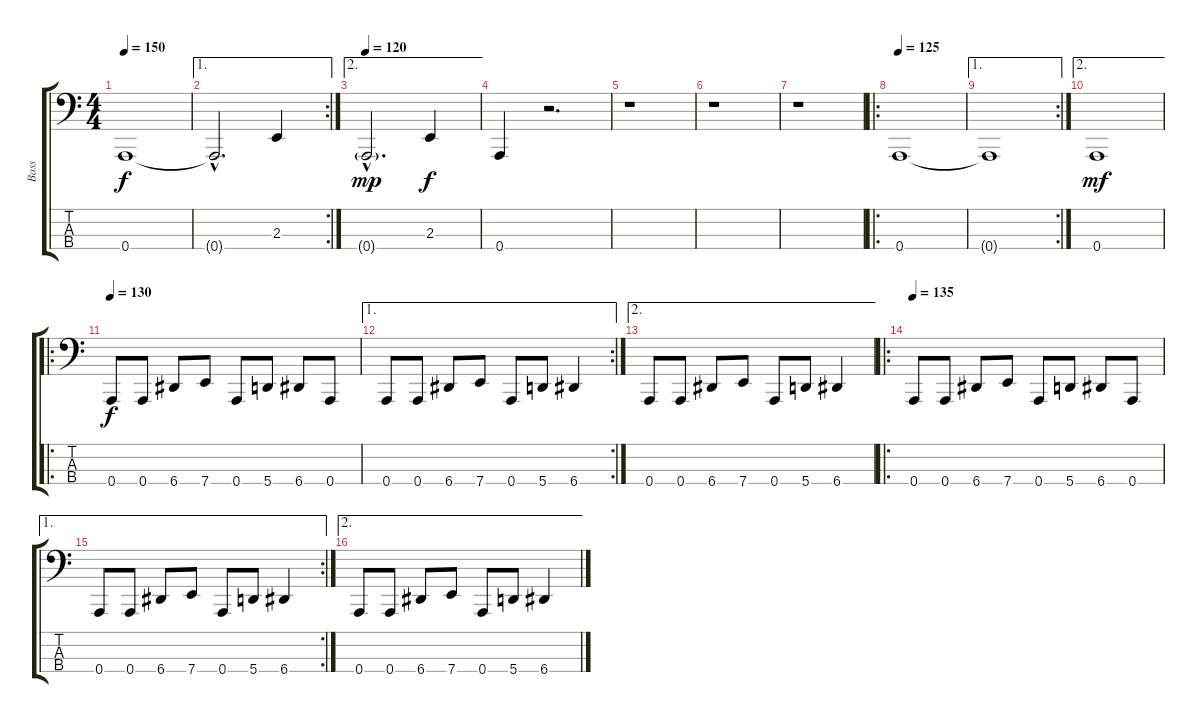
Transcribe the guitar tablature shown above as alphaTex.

\track ("Bass" "Bass") {instrument electricbasspick}
\staff {score tabs}
\tuning (C2 G1 D1 A0) {hide}
\ts (4 4)
\tempo 150
\clef f4
\ks c
0.4.1{dy f} |
\ae 1
\rc 2
0.4{hac t}.2{d} 2.3.4 |
\ae 2
\tempo 120
0.4{g hac}.2{d dy mp} 2.3.4{dy f} |
0.4.4 r.2{d} |
r.1 |
r.1 |
r.1 |
\ro
\tempo 125
0.4.1 |
\ae 1
\rc 2
0.4{t}.1 |
\ae 2
0.4.1{dy mf} |
\ro
\tempo 130
0.4.8{dy f} 0.4.8 6.4.8 7.4.8 0.4.8 5.4.8 6.4.8 0.4.8 |
\ae 1
\rc 2
0.4.8 0.4.8 6.4.8 7.4.8 0.4.8 5.4.8 6.4.4 |
\ae 2
0.4.8 0.4.8 6.4.8 7.4.8 0.4.8 5.4.8 6.4.4 |
\ro
\tempo 135
0.4.8 0.4.8 6.4.8 7.4.8 0.4.8 5.4.8 6.4.8 0.4.8 |
\ae 1
\rc 2
0.4.8 0.4.8 6.4.8 7.4.8 0.4.8 5.4.8 6.4.4 |
\ae 2
0.4.8 0.4.8 6.4.8 7.4.8 0.4.8 5.4.8 6.4.4
